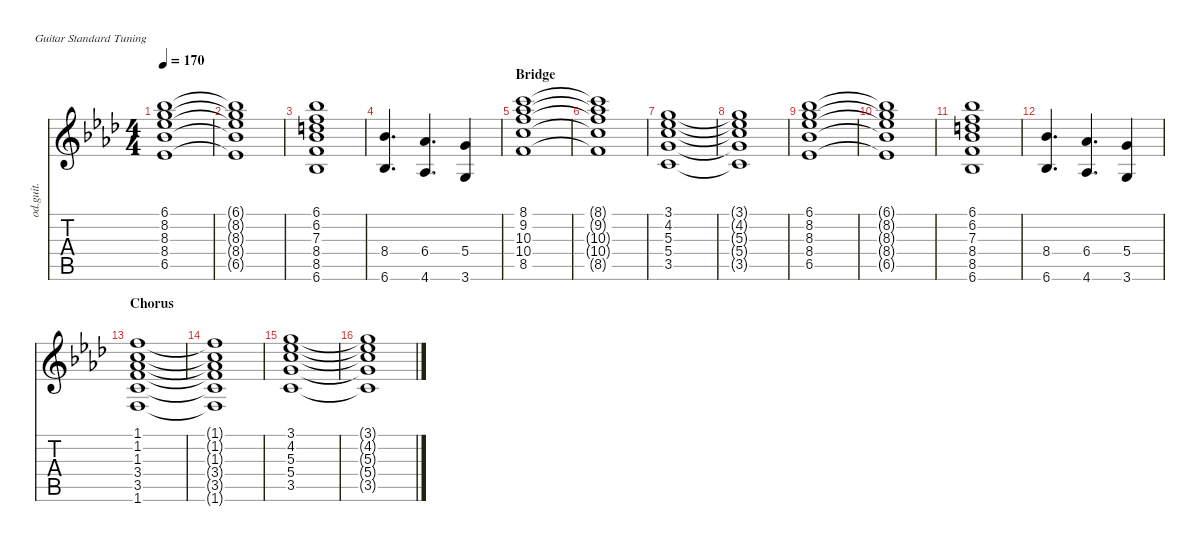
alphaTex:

\defaultSystemsLayout 4
\hideDynamics
\bracketExtendMode nobrackets
\otherSystemsTrackNameOrientation horizontal
\track ("Electric Guitar" "od.guit.") {instrument overdrivenguitar}
\staff {score tabs}
\tuning (E4 B3 G3 D3 A2 E2)
\ts (4 4)
\tempo 170
\clef g2
\ks fminor
(6.5{acc b} 8.4{acc b} 8.3{acc b} 8.2{acc forcenatural} 6.1{acc b}).1{dy mf beam Down} |
(6.5{t acc b} 8.4{t acc b} 8.3{t acc b} 8.2{t acc forcenatural} 6.1{t acc b}).1{beam Down} |
(6.1{acc b} 6.2{acc forcenatural} 7.3{acc forcenatural} 8.4{acc b} 8.5{acc forcenatural} 6.6{acc b}).1{beam Down} |
(6.6{acc b} 8.4{acc b}).4{d beam Up} (4.6{acc b} 6.4{acc b}).4{d beam Up} (3.6{acc forcenatural} 5.4{acc forcenatural}).4{beam Up} |
\section ("" "Bridge")
(8.1{acc forcenatural} 9.2{acc b} 10.4{acc forcenatural} 10.3{acc forcenatural} 8.5{acc forcenatural}).1{beam Down} |
(8.1{t acc forcenatural} 9.2{t acc b} 10.4{t acc forcenatural} 10.3{t acc forcenatural} 8.5{t acc forcenatural}).1{beam Down} |
(3.5{acc forcenatural} 5.4{acc forcenatural} 5.3{acc forcenatural} 4.2{acc b} 3.1{acc forcenatural}).1{beam Up} |
(3.5{t acc forcenatural} 5.4{t acc forcenatural} 5.3{t acc forcenatural} 4.2{t acc b} 3.1{t acc forcenatural}).1{beam Up} |
(6.5{acc b} 8.4{acc b} 8.3{acc b} 8.2{acc forcenatural} 6.1{acc b}).1{beam Down} |
(6.5{t acc b} 8.4{t acc b} 8.3{t acc b} 8.2{t acc forcenatural} 6.1{t acc b}).1{beam Down} |
(6.1{acc b} 6.2{acc forcenatural} 7.3{acc forcenatural} 8.4{acc b} 8.5{acc forcenatural} 6.6{acc b}).1{beam Down} |
(6.6{acc b} 8.4{acc b}).4{d beam Up} (4.6{acc b} 6.4{acc b}).4{d beam Up} (3.6{acc forcenatural} 5.4{acc forcenatural}).4{beam Up} |
\section ("" "Chorus")
(1.6{acc forcenatural} 3.5{acc forcenatural} 3.4{acc forcenatural} 1.3{acc b} 1.1{acc forcenatural} 1.2{acc forcenatural}).1{beam Up} |
(1.6{t acc forcenatural} 3.5{t acc forcenatural} 3.4{t acc forcenatural} 1.3{t acc b} 1.1{t acc forcenatural} 1.2{t acc forcenatural}).1{beam Up} |
(3.5{acc forcenatural} 5.4{acc forcenatural} 5.3{acc forcenatural} 4.2{acc b} 3.1{acc forcenatural}).1{beam Up} |
(3.5{t acc forcenatural} 5.4{t acc forcenatural} 5.3{t acc forcenatural} 4.2{t acc b} 3.1{t acc forcenatural}).1{beam Up}
